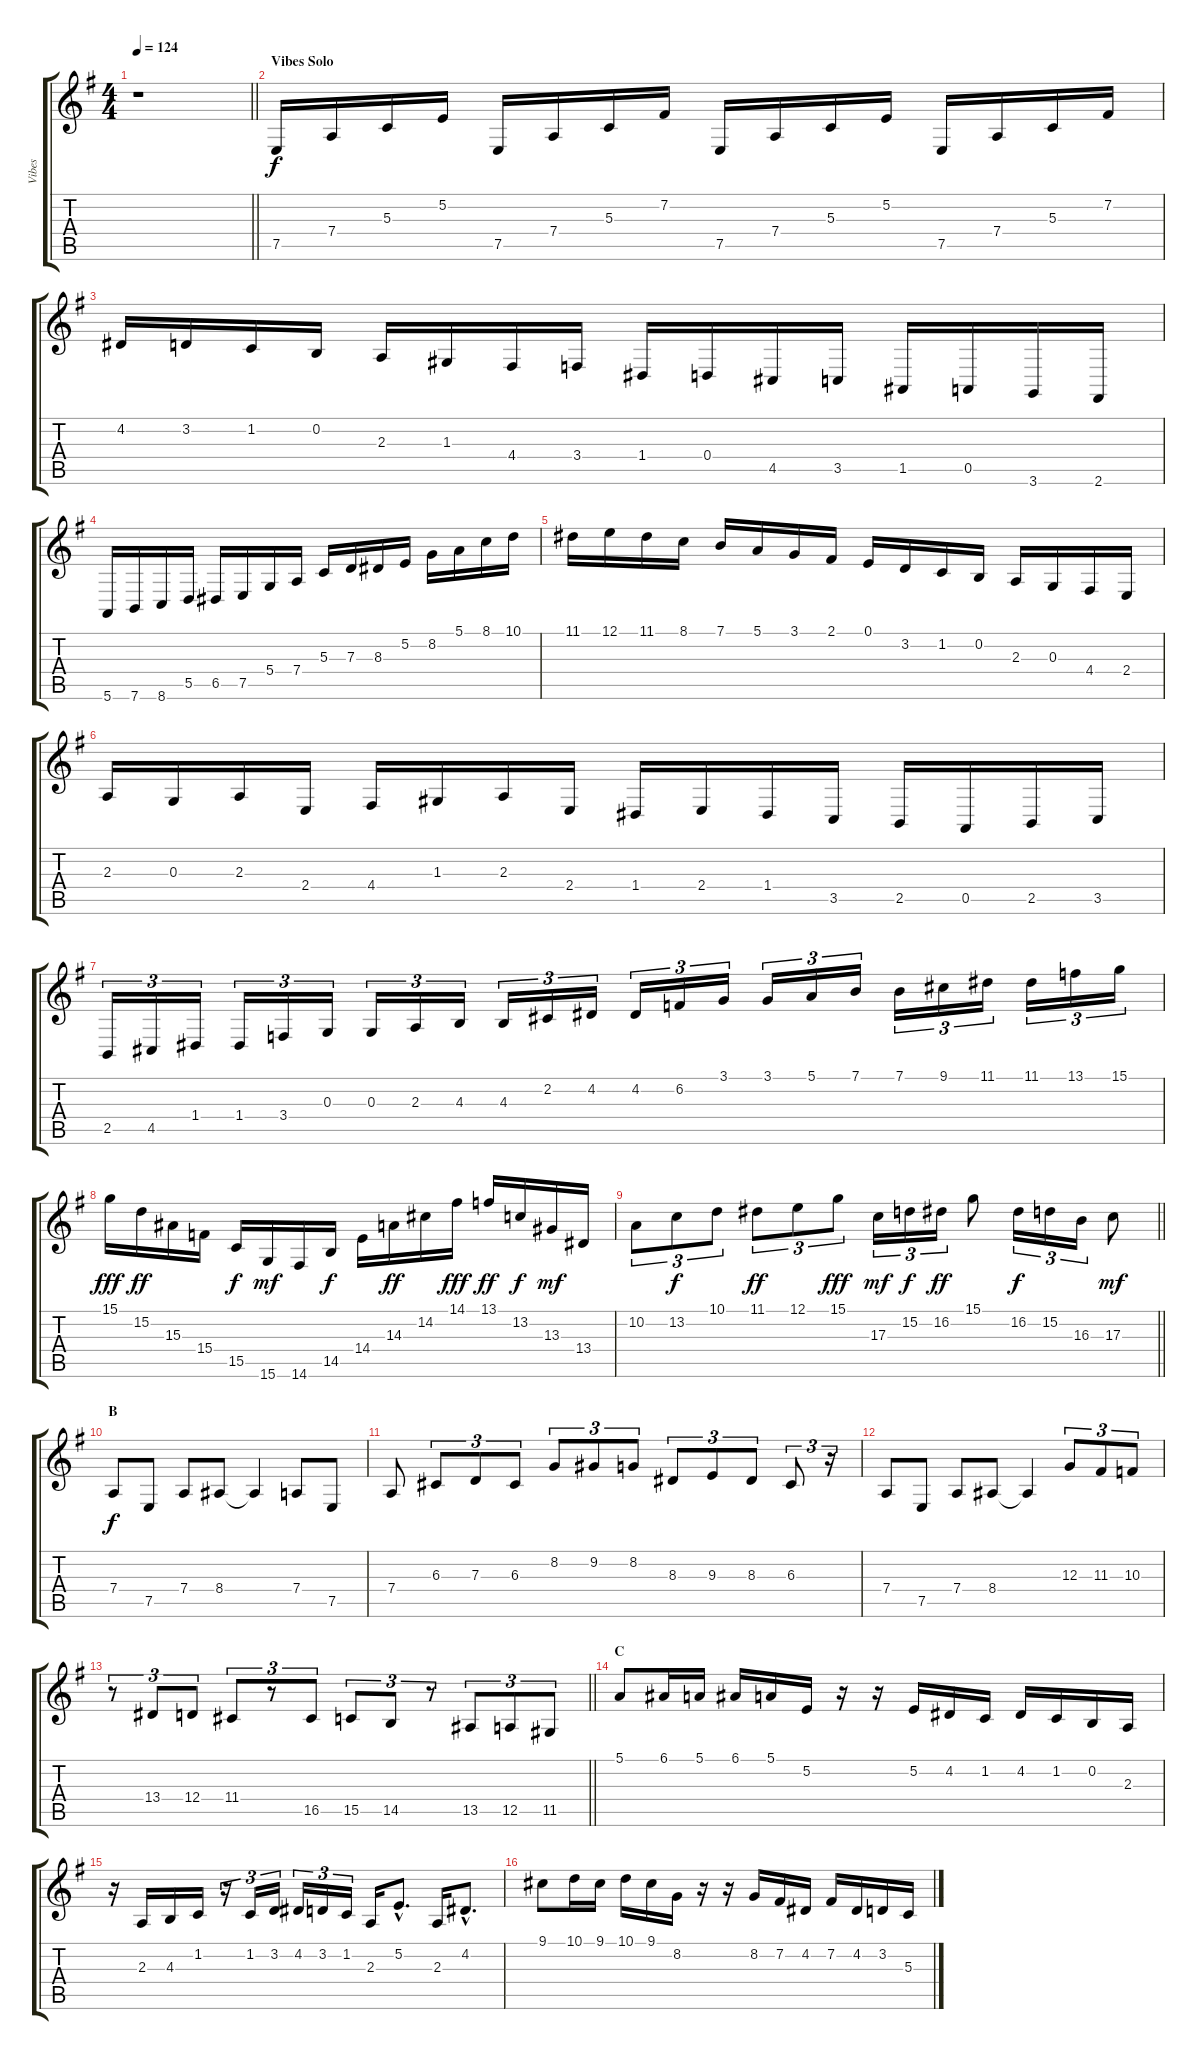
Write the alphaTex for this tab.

\track ("Vibes" "Vibes") {instrument vibraphone}
\staff {score tabs}
\tuning (E4 B3 G3 D3 A2 E2) {hide}
\ts (4 4)
\tempo 124
\clef g2
\barLineRight lightlight
\ks eminor
r.1{dy f} |
\section ("" "Vibes Solo")
7.5.16 7.4.16 5.3.16 5.2.16 7.5.16 7.4.16 5.3.16 7.2.16 7.5.16 7.4.16 5.3.16 5.2.16 7.5.16 7.4.16 5.3.16 7.2.16 |
4.2.16 3.2.16 1.2.16 0.2.16 2.3.16 1.3.16 4.4.16 3.4.16 1.4.16 0.4.16 4.5.16 3.5.16 1.5.16 0.5.16 3.6.16 2.6.16 |
5.6.16 7.6.16 8.6.16 5.5.16 6.5.16 7.5.16 5.4.16 7.4.16 5.3.16 7.3.16 8.3.16 5.2.16 8.2.16 5.1.16 8.1.16 10.1.16 |
11.1.16 12.1.16 11.1.16 8.1.16 7.1.16 5.1.16 3.1.16 2.1.16 0.1.16 3.2.16 1.2.16 0.2.16 2.3.16 0.3.16 4.4.16 2.4.16 |
2.3.16 0.3.16 2.3.16 2.4.16 4.4.16 1.3.16 2.3.16 2.4.16 1.4.16 2.4.16 1.4.16 3.5.16 2.5.16 0.5.16 2.5.16 3.5.16 |
2.5.16{tu (3 2)} 4.5.16{tu (3 2)} 1.4.16{tu (3 2)} 1.4.16{tu (3 2)} 3.4.16{tu (3 2)} 0.3.16{tu (3 2)} 0.3.16{tu (3 2)} 2.3.16{tu (3 2)} 4.3.16{tu (3 2)} 4.3.16{tu (3 2)} 2.2.16{tu (3 2)} 4.2.16{tu (3 2)} 4.2.16{tu (3 2)} 6.2.16{tu (3 2)} 3.1.16{tu (3 2)} 3.1.16{tu (3 2)} 5.1.16{tu (3 2)} 7.1.16{tu (3 2)} 7.1.16{tu (3 2)} 9.1.16{tu (3 2)} 11.1.16{tu (3 2)} 11.1.16{tu (3 2)} 13.1.16{tu (3 2)} 15.1.16{tu (3 2)} |
15.1.16{dy fff} 15.2.16{dy ff} 15.3.16 15.4.16 15.5.16{dy f} 15.6.16{dy mf} 14.6.16 14.5.16{dy f} 14.4.16 14.3.16{dy ff} 14.2.16 14.1.16{dy fff} 13.1.16{dy ff} 13.2.16{dy f} 13.3.16{dy mf} 13.4.16 |
\barLineRight lightlight
10.2.8{tu (3 2)} 13.2.8{tu (3 2) dy f} 10.1.8{tu (3 2)} 11.1.8{tu (3 2) dy ff} 12.1.8{tu (3 2)} 15.1.8{tu (3 2) dy fff} 17.3.16{tu (3 2) dy mf} 15.2.16{tu (3 2) dy f} 16.2.16{tu (3 2) dy ff} 15.1.8 16.2.16{tu (3 2) dy f} 15.2.16{tu (3 2)} 16.3.16{tu (3 2)} 17.3.8{dy mf} |
\section ("" "B")
7.4.8{dy f} 7.5.8 7.4.8 8.4.8 8.4{t}.4 7.4.8 7.5.8 |
7.4.8 6.3.8{tu (3 2)} 7.3.8{tu (3 2)} 6.3.8{tu (3 2)} 8.2.8{tu (3 2)} 9.2.8{tu (3 2)} 8.2.8{tu (3 2)} 8.3.8{tu (3 2)} 9.3.8{tu (3 2)} 8.3.8{tu (3 2)} 6.3.8{tu (3 2)} r.16{tu (3 2)} |
7.4.8 7.5.8 7.4.8 8.4.8 8.4{t}.4 12.3.8{tu (3 2)} 11.3.8{tu (3 2)} 10.3.8{tu (3 2)} |
\barLineRight lightlight
r.8{tu (3 2)} 13.4.8{tu (3 2)} 12.4.8{tu (3 2)} 11.4.8{tu (3 2)} r.8{tu (3 2)} 16.5.8{tu (3 2)} 15.5.8{tu (3 2)} 14.5.8{tu (3 2)} r.8{tu (3 2)} 13.5.8{tu (3 2)} 12.5.8{tu (3 2)} 11.5.8{tu (3 2)} |
\section ("" "C")
5.1.8 6.1.16 5.1.16 6.1.16 5.1.16 5.2.16 r.16 r.16 5.2.16 4.2.16 1.2.16 4.2.16 1.2.16 0.2.16 2.3.16 |
r.16 2.3.16 4.3.16 1.2.16 r.16{tu (3 2)} 1.2.16{tu (3 2)} 3.2.16{tu (3 2)} 4.2.16{tu (3 2)} 3.2.16{tu (3 2)} 1.2.16{tu (3 2)} 2.3.16 5.2{hac}.8{d} 2.3.16 4.2{hac}.8{d} |
9.1.8 10.1.16 9.1.16 10.1.16 9.1.16 8.2.16 r.16 r.16 8.2.16 7.2.16 4.2.16 7.2.16 4.2.16 3.2.16 5.3.16
